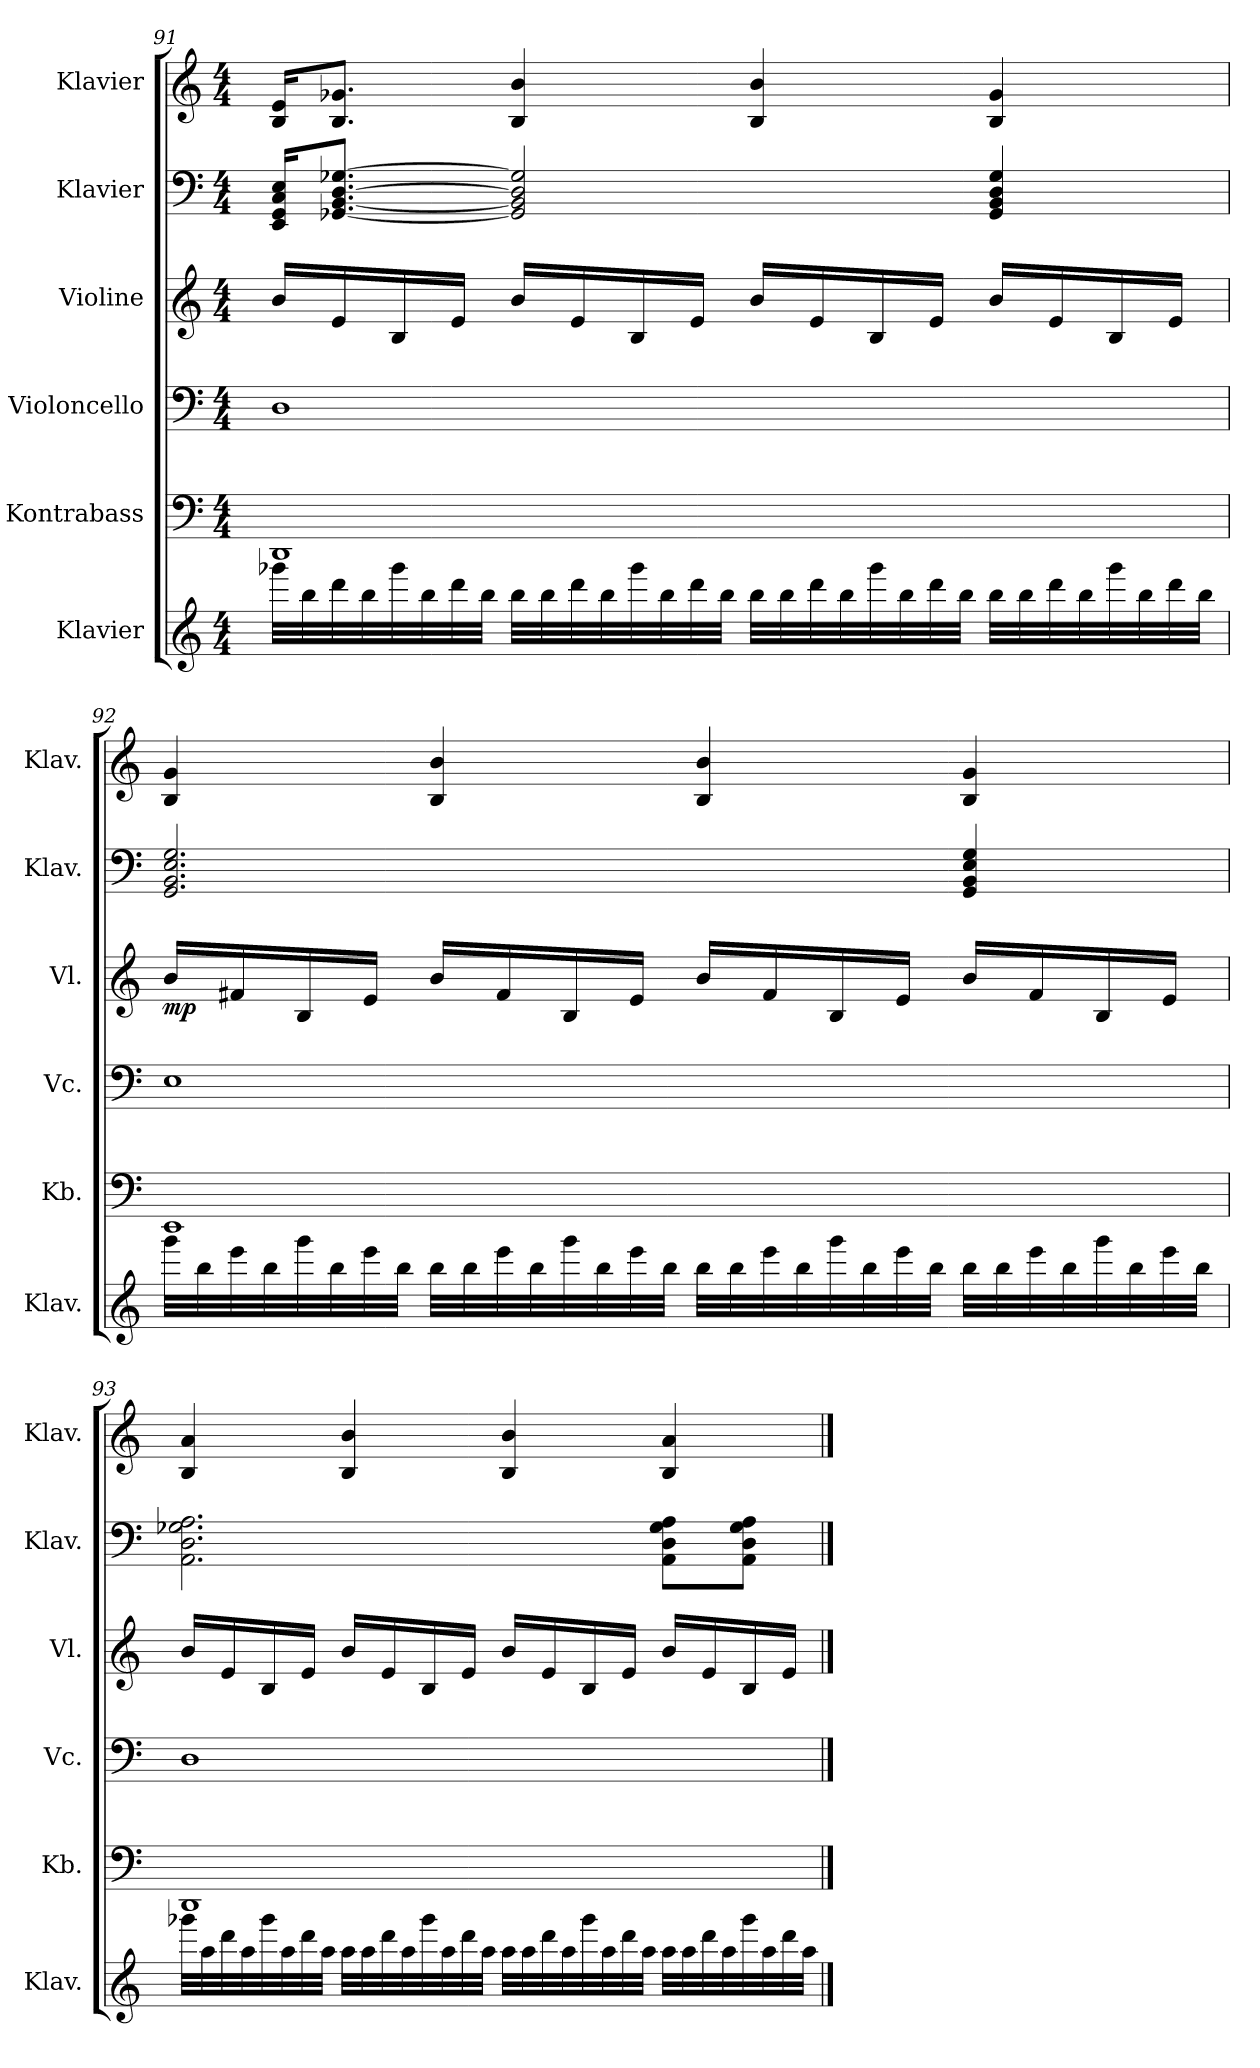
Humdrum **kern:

**kern	**kern	**kern	**kern	**dynam	**kern	**kern
*part6	*part5	*part4	*part3	*part3	*part2	*part1
*staff6	*staff5	*staff4	*staff3	*staff3	*staff2	*staff1
*I"Klavier	*I"Kontrabass	*I"Violoncello	*I"Violine	*	*I"Klavier	*I"Klavier
*I'Klav.	*I'Kb.	*I'Vc.	*I'Vl.	*	*I'Klav.	*I'Klav.
!!LO:LB:g=z
*clefG2	*clefF4	*clefF4	*clefG2	*	*clefF4	*clefG2
*	*ITrd7c12	*	*	*	*	*
*k[]	*k[]	*k[]	*k[]	*	*k[]	*k[]
*M4/4	*M4/4	*M4/4	*M4/4	*	*M4/4	*M4/4
=91	=91	=91	=91	=91	=91	=91
32ggg-X\LLL	1DDD	1D	16b/LL	.	16EE/ 16GG/ 16C/ 16E/KL	16B/ 16e/KL
32bb\	.	.	.	.	.	.
32ddd\	.	.	16e/	.	[8.GG-X/ [8.BB/ [8.D/ [8.G-X/J	8.B/ 8.g-X/J
32bb\	.	.	.	.	.	.
32ggg-\	.	.	16B/	.	.	.
32bb\	.	.	.	.	.	.
32ddd\	.	.	16e/JJ	.	.	.
32bb\JJJ	.	.	.	.	.	.
32bb\LLL	.	.	16b/LL	.	2GG-/] 2BB/] 2D/] 2G-/]	4B/ 4b/
32bb\	.	.	.	.	.	.
32ddd\	.	.	16e/	.	.	.
32bb\	.	.	.	.	.	.
32ggg-\	.	.	16B/	.	.	.
32bb\	.	.	.	.	.	.
32ddd\	.	.	16e/JJ	.	.	.
32bb\JJJ	.	.	.	.	.	.
32bb\LLL	.	.	16b/LL	.	.	4B/ 4b/
32bb\	.	.	.	.	.	.
32ddd\	.	.	16e/	.	.	.
32bb\	.	.	.	.	.	.
32ggg-\	.	.	16B/	.	.	.
32bb\	.	.	.	.	.	.
32ddd\	.	.	16e/JJ	.	.	.
32bb\JJJ	.	.	.	.	.	.
32bb\LLL	.	.	16b/LL	.	4GG-/ 4BB/ 4D/ 4G-/	4B/ 4g-/
32bb\	.	.	.	.	.	.
32ddd\	.	.	16e/	.	.	.
32bb\	.	.	.	.	.	.
32ggg-\	.	.	16B/	.	.	.
32bb\	.	.	.	.	.	.
32ddd\	.	.	16e/JJ	.	.	.
32bb\JJJ	.	.	.	.	.	.
!!LO:PB:g=z
=92	=92	=92	=92	=92	=92	=92
!	!	!	!	!LO:DY:b	!	!
32ggg\LLL	1EEE	1E	16b/LL	mp	2.GG/ 2.BB/ 2.E/ 2.G/	4B/ 4g/
32bb\	.	.	.	.	.	.
32eee\	.	.	16f#X/	.	.	.
32bb\	.	.	.	.	.	.
32ggg\	.	.	16B/	.	.	.
32bb\	.	.	.	.	.	.
32eee\	.	.	16e/JJ	.	.	.
32bb\JJJ	.	.	.	.	.	.
32bb\LLL	.	.	16b/LL	.	.	4B/ 4b/
32bb\	.	.	.	.	.	.
32eee\	.	.	16f#/	.	.	.
32bb\	.	.	.	.	.	.
32ggg\	.	.	16B/	.	.	.
32bb\	.	.	.	.	.	.
32eee\	.	.	16e/JJ	.	.	.
32bb\JJJ	.	.	.	.	.	.
32bb\LLL	.	.	16b/LL	.	.	4B/ 4b/
32bb\	.	.	.	.	.	.
32eee\	.	.	16f#/	.	.	.
32bb\	.	.	.	.	.	.
32ggg\	.	.	16B/	.	.	.
32bb\	.	.	.	.	.	.
32eee\	.	.	16e/JJ	.	.	.
32bb\JJJ	.	.	.	.	.	.
32bb\LLL	.	.	16b/LL	.	4GG/ 4BB/ 4E/ 4G/	4B/ 4g/
32bb\	.	.	.	.	.	.
32eee\	.	.	16f#/	.	.	.
32bb\	.	.	.	.	.	.
32ggg\	.	.	16B/	.	.	.
32bb\	.	.	.	.	.	.
32eee\	.	.	16e/JJ	.	.	.
32bb\JJJ	.	.	.	.	.	.
!!LO:LB:g=z
=93	=93	=93	=93	=93	=93	=93
32ggg-X\LLL	1DDD	1D	16b/LL	.	2.AA\ 2.D\ 2.G-X\ 2.A\	4B/ 4a/
32aa\	.	.	.	.	.	.
32ddd\	.	.	16e/	.	.	.
32aa\	.	.	.	.	.	.
32ggg-\	.	.	16B/	.	.	.
32aa\	.	.	.	.	.	.
32ddd\	.	.	16e/JJ	.	.	.
32aa\JJJ	.	.	.	.	.	.
32aa\LLL	.	.	16b/LL	.	.	4B/ 4b/
32aa\	.	.	.	.	.	.
32ddd\	.	.	16e/	.	.	.
32aa\	.	.	.	.	.	.
32ggg-\	.	.	16B/	.	.	.
32aa\	.	.	.	.	.	.
32ddd\	.	.	16e/JJ	.	.	.
32aa\JJJ	.	.	.	.	.	.
32aa\LLL	.	.	16b/LL	.	.	4B/ 4b/
32aa\	.	.	.	.	.	.
32ddd\	.	.	16e/	.	.	.
32aa\	.	.	.	.	.	.
32ggg-\	.	.	16B/	.	.	.
32aa\	.	.	.	.	.	.
32ddd\	.	.	16e/JJ	.	.	.
32aa\JJJ	.	.	.	.	.	.
32aa\LLL	.	.	16b/LL	.	8AA\ 8D\ 8G-\ 8A\L	4B/ 4a/
32aa\	.	.	.	.	.	.
32ddd\	.	.	16e/	.	.	.
32aa\	.	.	.	.	.	.
32ggg-\	.	.	16B/	.	8AA\ 8D\ 8G-\ 8A\J	.
32aa\	.	.	.	.	.	.
32ddd\	.	.	16e/JJ	.	.	.
32aa\JJJ	.	.	.	.	.	.
==	==	==	==	==	==	==
*-	*-	*-	*-	*-	*-	*-
